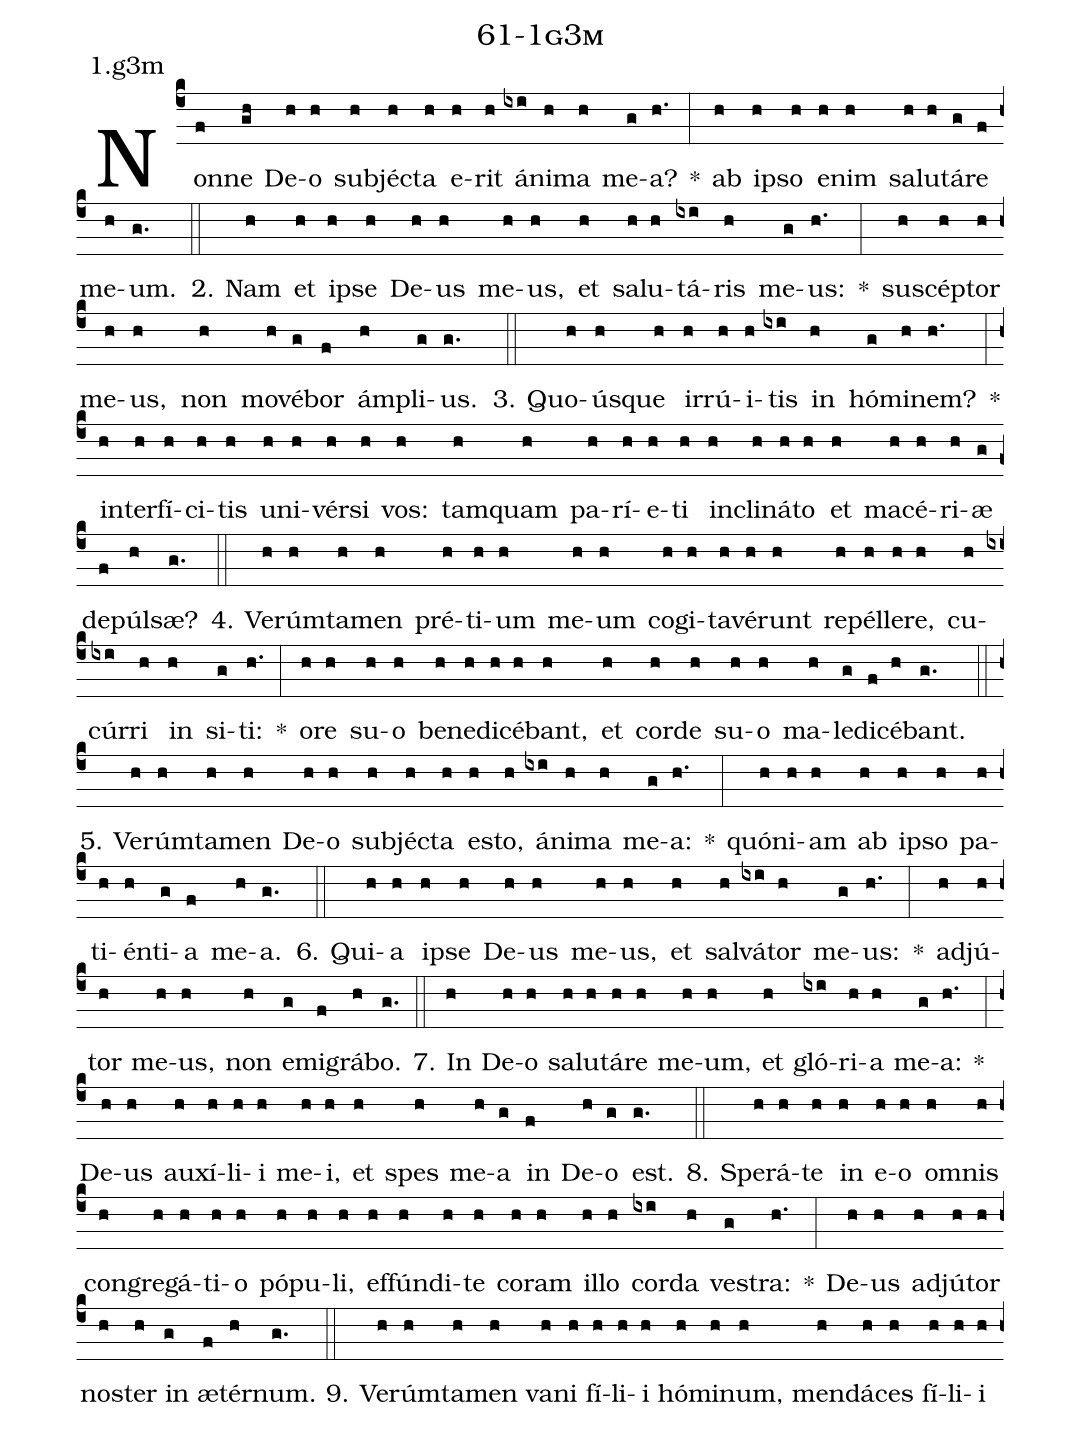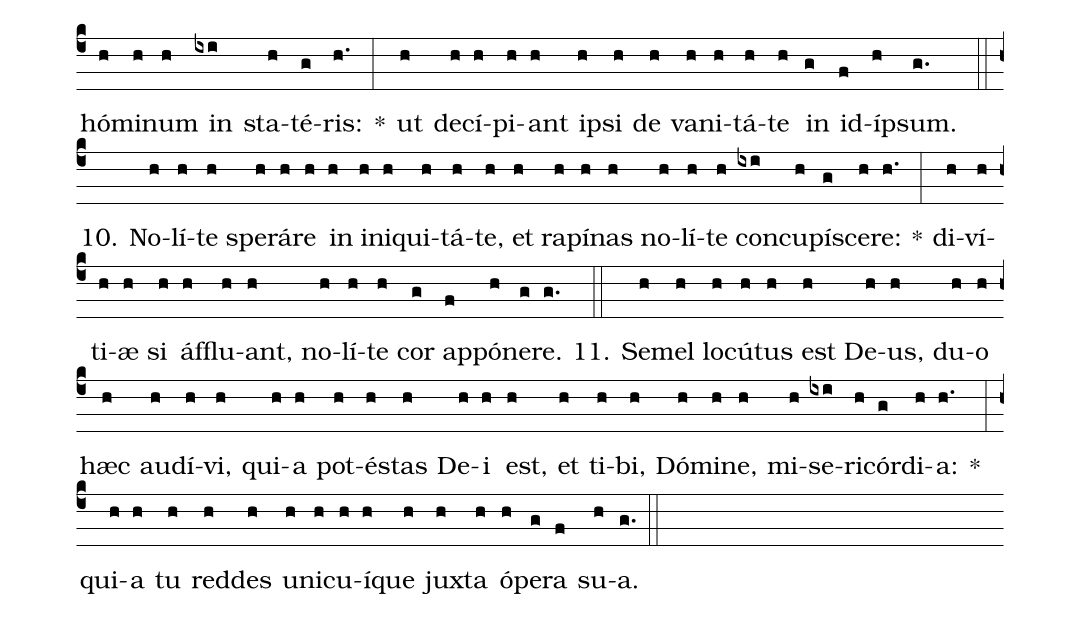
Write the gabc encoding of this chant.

name: 61-1g3m;
annotation: 1.g3m;
%%
(c4)Non(f)ne(gh) De(h)o(h) sub(h)jéc(h)ta(h) e(h)rit(h) á(ixi)ni(h)ma(h) me(g)a?(h.) *(:) ab(h) ip(h)so(h) e(h)nim(h) sa(h)lu(h)tá(g)re(f) me(h)um.(g.) (::)
2. Nam(h) et(h) ip(h)se(h) De(h)us(h) me(h)us,(h) et(h) sa(h)lu(h)tá(ixi)ris(h) me(g)us:(h.) *(:) su(h)scép(h)tor(h) me(h)us,(h) non(h) mo(h)vé(g)bor(f) ám(h)pli(g)us.(g.) (::)
3. Quo(h)ús(h)que(h) ir(h)rú(h)i(h)tis(ixi) in(h) hó(g)mi(h)nem?(h.) *(:) in(h)ter(h)fí(h)ci(h)tis(h) u(h)ni(h)vér(h)si(h) vos:(h) tam(h)quam(h) pa(h)rí(h)e(h)ti(h) in(h)cli(h)ná(h)to(h) et(h) ma(h)cé(h)ri(h)æ(g) de(f)púl(h)sæ?(g.) (::)
4. Ve(h)rúm(h)ta(h)men(h) pré(h)ti(h)um(h) me(h)um(h) co(h)gi(h)ta(h)vé(h)runt(h) re(h)pél(h)le(h)re,(h) cu(h)cúr(ixi)ri(h) in(h) si(g)ti:(h.) *(:) o(h)re(h) su(h)o(h) be(h)ne(h)di(h)cé(h)bant,(h) et(h) cor(h)de(h) su(h)o(h) ma(h)le(g)di(f)cé(h)bant.(g.) (::)
5. Ve(h)rúm(h)ta(h)men(h) De(h)o(h) sub(h)jéc(h)ta(h) es(h)to,(h) á(ixi)ni(h)ma(h) me(g)a:(h.) *(:) quón(h)i(h)am(h) ab(h) ip(h)so(h) pa(h)ti(h)én(h)ti(g)a(f) me(h)a.(g.) (::)
6. Qui(h)a(h) ip(h)se(h) De(h)us(h) me(h)us,(h) et(h) sal(h)vá(ixi)tor(h) me(g)us:(h.) *(:) ad(h)jú(h)tor(h) me(h)us,(h) non(h) e(g)mi(f)grá(h)bo.(g.) (::)
7. In(h) De(h)o(h) sa(h)lu(h)tá(h)re(h) me(h)um,(h) et(h) gló(ixi)ri(h)a(h) me(g)a:(h.) *(:) De(h)us(h) au(h)xí(h)li(h)i(h) me(h)i,(h) et(h) spes(h) me(h)a(g) in(f) De(h)o(g) est.(g.) (::)
8. Spe(h)rá(h)te(h) in(h) e(h)o(h) om(h)nis(h) con(h)gre(h)gá(h)ti(h)o(h) pó(h)pu(h)li,(h) ef(h)fún(h)di(h)te(h) co(h)ram(h) il(h)lo(h) cor(ixi)da(h) ves(g)tra:(h.) *(:) De(h)us(h) ad(h)jú(h)tor(h) nos(h)ter(h) in(g) æ(f)tér(h)num.(g.) (::)
9. Ve(h)rúm(h)ta(h)men(h) va(h)ni(h) fí(h)li(h)i(h) hó(h)mi(h)num,(h) men(h)dá(h)ces(h) fí(h)li(h)i(h) hó(h)mi(h)num(h) in(ixi) sta(h)té(g)ris:(h.) *(:) ut(h) de(h)cí(h)pi(h)ant(h) ip(h)si(h) de(h) va(h)ni(h)tá(h)te(h) in(g) id(f)íp(h)sum.(g.) (::)
10. No(h)lí(h)te(h) spe(h)rá(h)re(h) in(h) in(h)i(h)qui(h)tá(h)te,(h) et(h) ra(h)pí(h)nas(h) no(h)lí(h)te(h) con(ixi)cu(h)pí(g)sce(h)re:(h.) *(:) di(h)ví(h)ti(h)æ(h) si(h) áf(h)flu(h)ant,(h) no(h)lí(h)te(h) cor(g) ap(f)pó(h)ne(g)re.(g.) (::)
11. Se(h)mel(h) lo(h)cú(h)tus(h) est(h) De(h)us,(h) du(h)o(h) hæc(h) au(h)dí(h)vi,(h) qui(h)a(h) pot(h)és(h)tas(h) De(h)i(h) est,(h) et(h) ti(h)bi,(h) Dó(h)mi(h)ne,(h) mi(h)se(ixi)ri(h)cór(g)di(h)a:(h.) *(:) qui(h)a(h) tu(h) red(h)des(h) u(h)ni(h)cu(h)í(h)que(h) jux(h)ta(h) ó(h)pe(g)ra(f) su(h)a.(g.) (::)
